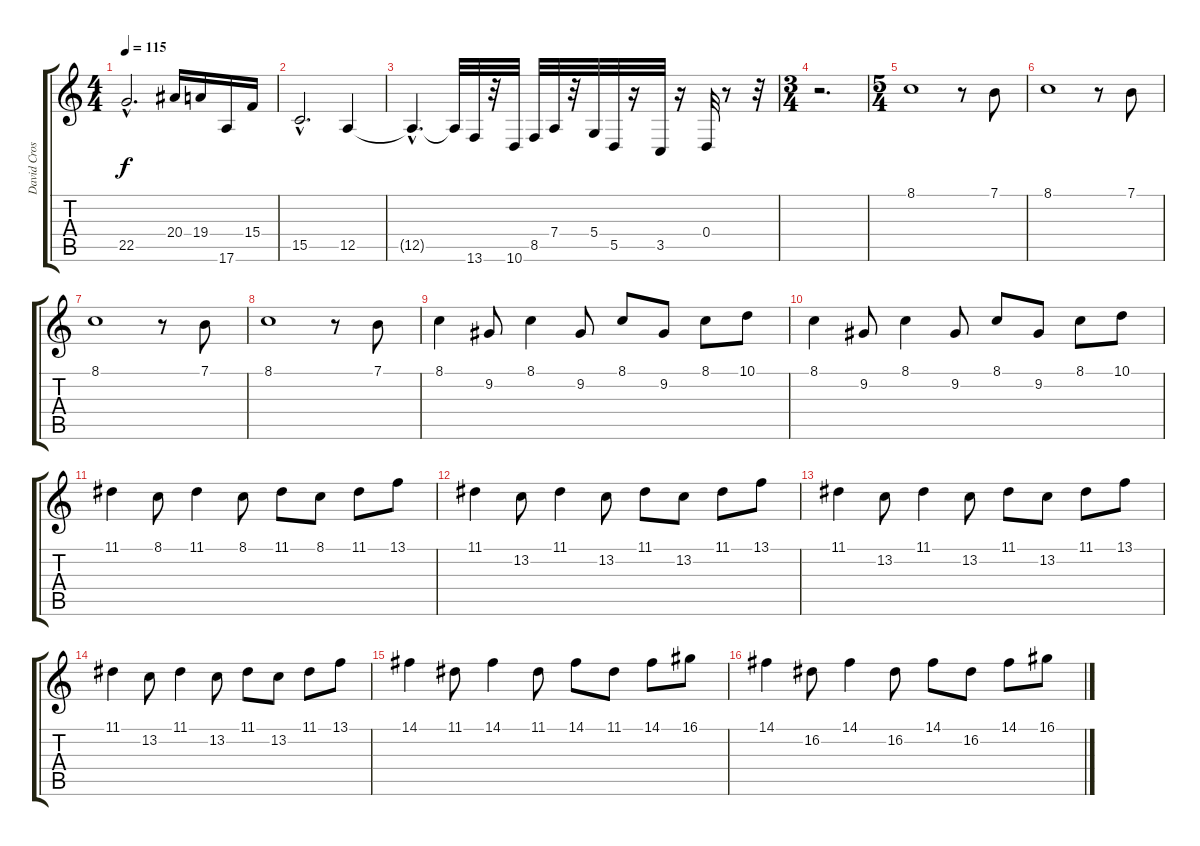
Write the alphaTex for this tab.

\track ("David Cross (violin)" "David Cros") {instrument synthstrings1}
\staff {score tabs}
\tuning (E4 B3 G3 D3 A2 E2) {hide}
\ts (4 4)
\tempo 115
\clef g2
\ks c
22.5{hac}.2{d dy f} 20.4.16 19.4.16 17.6.16 15.4.16 |
15.5{hac}.2{d} 12.5.4 |
12.5{hac t}.4{d} 12.5{t}.32 13.6.32 r.32 10.6.32 8.5.32 7.4.32 r.32 5.4.32 5.5.32 r.16 3.5.32 r.16 0.4.32 r.8 r.32 |
\ts (3 4)
r.2{d} |
\ts (5 4)
8.1.1 r.8 7.1.8 |
8.1.1 r.8 7.1.8 |
8.1.1 r.8 7.1.8 |
8.1.1 r.8 7.1.8 |
8.1.4 9.2.8 8.1.4 9.2.8 8.1.8 9.2.8 8.1.8 10.1.8 |
8.1.4 9.2.8 8.1.4 9.2.8 8.1.8 9.2.8 8.1.8 10.1.8 |
11.1.4 8.1.8 11.1.4 8.1.8 11.1.8 8.1.8 11.1.8 13.1.8 |
11.1.4 13.2.8 11.1.4 13.2.8 11.1.8 13.2.8 11.1.8 13.1.8 |
11.1.4 13.2.8 11.1.4 13.2.8 11.1.8 13.2.8 11.1.8 13.1.8 |
11.1.4 13.2.8 11.1.4 13.2.8 11.1.8 13.2.8 11.1.8 13.1.8 |
14.1.4 11.1.8 14.1.4 11.1.8 14.1.8 11.1.8 14.1.8 16.1.8 |
14.1.4 16.2.8 14.1.4 16.2.8 14.1.8 16.2.8 14.1.8 16.1.8
